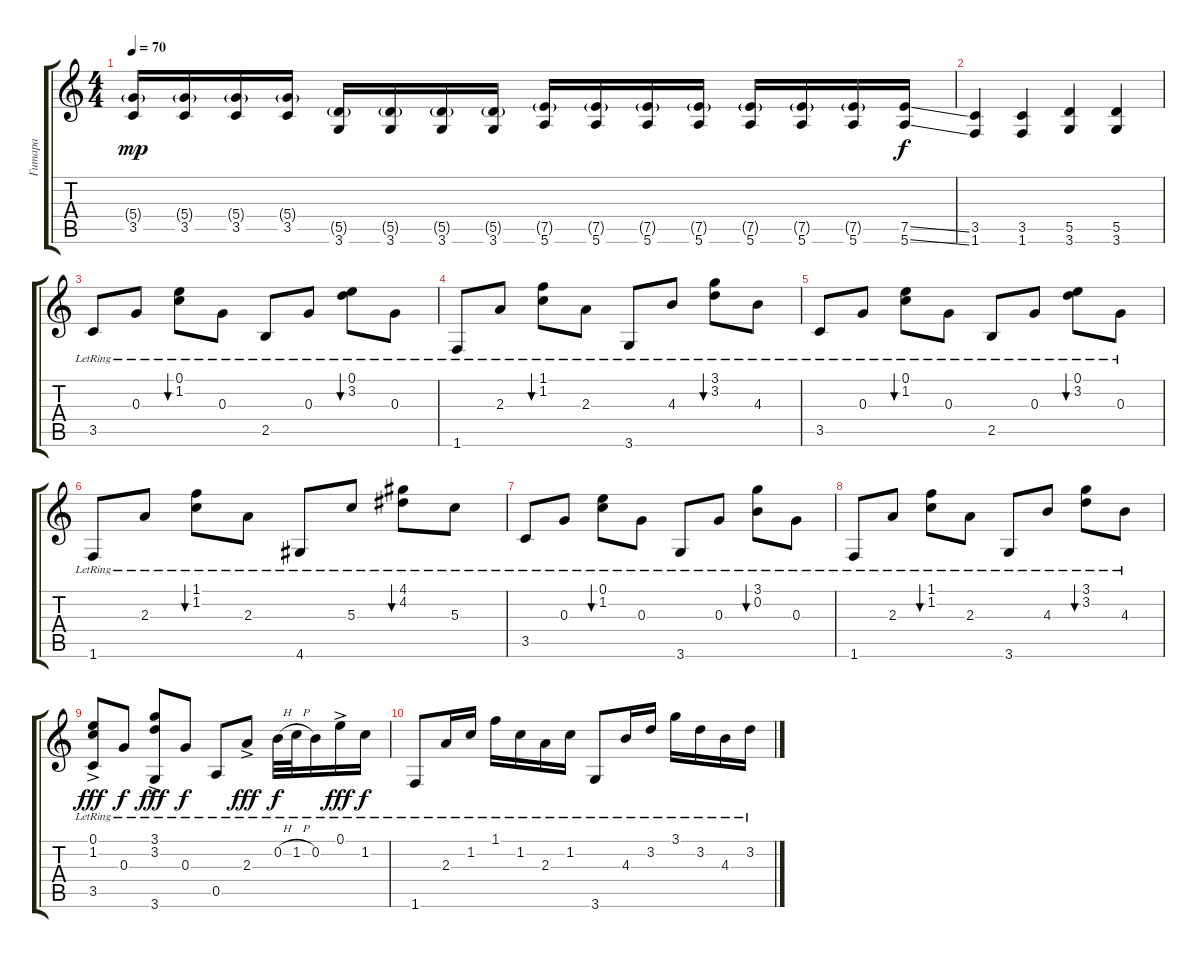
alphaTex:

\track ("Гитара" "Гитара") {instrument acousticguitarsteel}
\staff {score tabs}
\tuning (E4 B3 G3 D3 A2 E2) {hide}
\ts (4 4)
\tempo 70
\clef g2
\ks c
(5.4{g} 3.5).16{dy mp} (5.4{g} 3.5).16 (5.4{g} 3.5).16 (5.4{g} 3.5).16 (5.5{g} 3.6).16 (5.5{g} 3.6).16 (5.5{g} 3.6).16 (5.5{g} 3.6).16 (7.5{g} 5.6).16 (7.5{g} 5.6).16 (7.5{g} 5.6).16 (7.5{g} 5.6).16 (7.5{g} 5.6).16 (7.5{g} 5.6).16 (7.5{g} 5.6).16 (7.5{ss} 5.6{ss}).16{dy f} |
(3.5 1.6).4 (3.5 1.6).4 (5.5 3.6).4 (5.5 3.6).4 |
3.5{lr}.8{instrument acousticguitarsteel} 0.3{lr}.8 (0.1{lr} 1.2{lr}).8{bu 480} 0.3{lr}.8 2.5{lr}.8 0.3{lr}.8 (0.1{lr} 3.2{lr}).8{bu 480} 0.3{lr}.8 |
1.6{lr}.8 2.3{lr}.8 (1.1{lr} 1.2{lr}).8{bu 480} 2.3{lr}.8 3.6{lr}.8 4.3{lr}.8 (3.1{lr} 3.2{lr}).8{bu 480} 4.3{lr}.8 |
3.5{lr}.8 0.3{lr}.8 (0.1{lr} 1.2{lr}).8{bu 480} 0.3{lr}.8 2.5{lr}.8 0.3{lr}.8 (0.1{lr} 3.2{lr}).8{bu 480} 0.3{lr}.8 |
1.6{lr}.8 2.3{lr}.8 (1.1{lr} 1.2{lr}).8{bu 480} 2.3{lr}.8 4.6{lr}.8 5.3{lr}.8 (4.1{lr} 4.2{lr}).8{bu 480} 5.3{lr}.8 |
3.5{lr}.8 0.3{lr}.8 (0.1{lr} 1.2{lr}).8{bu 480} 0.3{lr}.8 3.6{lr}.8 0.3{lr}.8 (3.1{lr} 0.2{lr}).8{bu 480} 0.3{lr}.8 |
1.6{lr}.8 2.3{lr}.8 (1.1{lr} 1.2{lr}).8{bu 480} 2.3{lr}.8 3.6{lr}.8 4.3{lr}.8 (3.1{lr} 3.2{lr}).8{bu 480} 4.3{lr}.8 |
(0.1{ac lr} 1.2{lr} 3.5{lr}).8{dy fff} 0.3{lr}.8{dy f} (3.1{ac lr} 3.2{lr} 3.6{lr}).8{dy fff} 0.3{lr}.8{dy f} 0.5{lr}.8 2.3{ac lr}.8{dy fff} 0.2{h lr}.32{dy f} 1.2{h lr}.32 0.2{lr}.16 0.1{ac lr}.16{dy fff} 1.2{lr}.16{dy f} |
1.6{lr}.8 2.3{lr}.16 1.2{lr}.16 1.1{lr}.16 1.2{lr}.16 2.3{lr}.16 1.2{lr}.16 3.6{lr}.8 4.3{lr}.16 3.2{lr}.16 3.1{lr}.16 3.2{lr}.16 4.3{lr}.16 3.2{lr}.16
